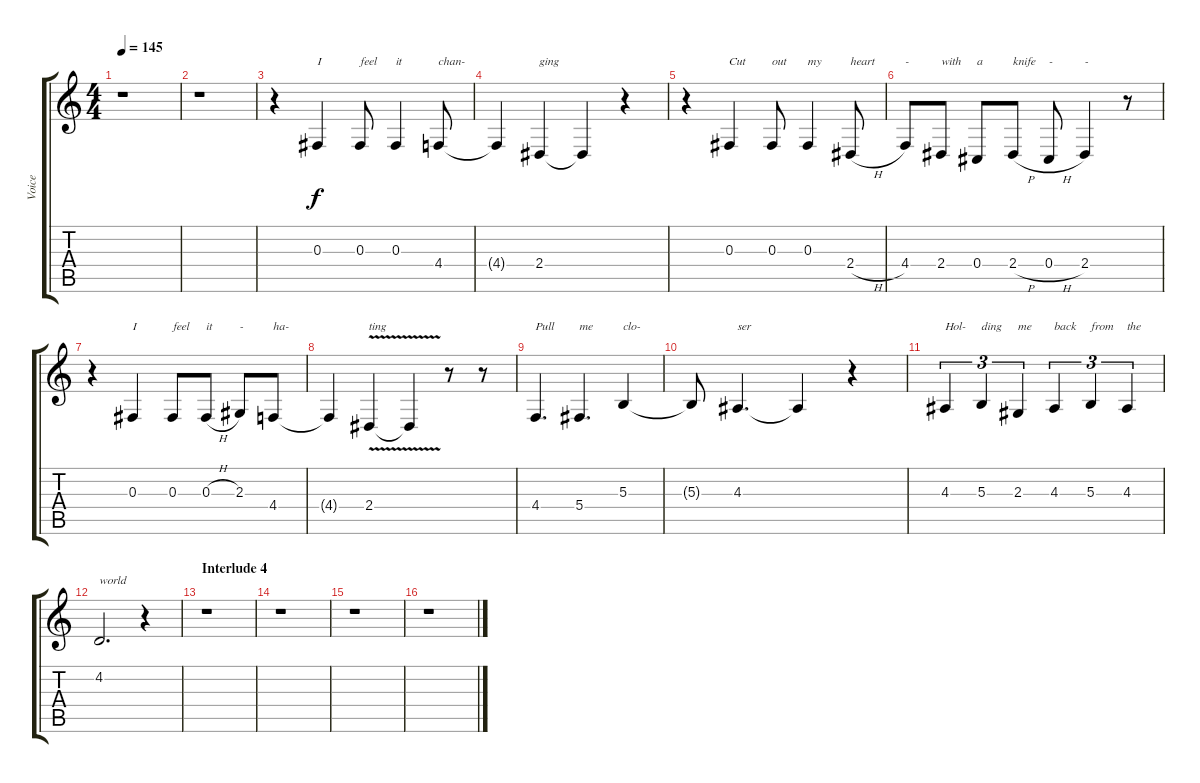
\track ("Voice" "Voice") {instrument lead6voice}
\staff {score tabs}
\tuning (Eb4 Bb3 Gb3 Db3 Ab2 Eb2) {hide}
\ts (4 4)
\tempo 145
\clef g2
\ks c
r.1{dy f} |
r.1 |
r.4 0.3.4{txt "I"} 0.3.8{txt "feel"} 0.3.4{txt "it"} 4.4.8{txt "chan-"} |
4.4{t}.4 2.4.4{txt "ging"} 2.4{t}.4 r.4 |
r.4 0.3.4{txt "Cut"} 0.3.8{txt "out"} 0.3.4{txt "my"} 2.4{h}.8{txt "heart"} |
4.4.8{txt "-"} 2.4.8{txt "with"} 0.4.8{txt "a"} 2.4{h}.8{txt "knife"} 0.4{h}.8{txt "-"} 2.4.4{txt "-"} r.8 |
r.4 0.3.4{txt "I"} 0.3.8{txt "feel"} 0.3{h}.8{txt "it"} 2.3.8{txt "-"} 4.4.8{txt "ha-"} |
4.4{t}.4 2.4{v}.4{txt "ting"} 2.4{t}.4 r.8 r.8 |
4.4.4{d txt "Pull"} 5.4.4{d txt "me"} 5.3.4{txt "clo-"} |
5.3{t}.8 4.3.4{d txt "ser"} 4.3{t}.4 r.4 |
4.3.4{tu (3 2) txt "Hol-"} 5.3.4{tu (3 2) txt "ding"} 2.3.4{tu (3 2) txt "me"} 4.3.4{tu (3 2) txt "back"} 5.3.4{tu (3 2) txt "from"} 4.3.4{tu (3 2) txt "the"} |
4.2.2{d txt "world"} r.4 |
\section ("" "Interlude 4")
r.1 |
r.1 |
r.1 |
r.1
